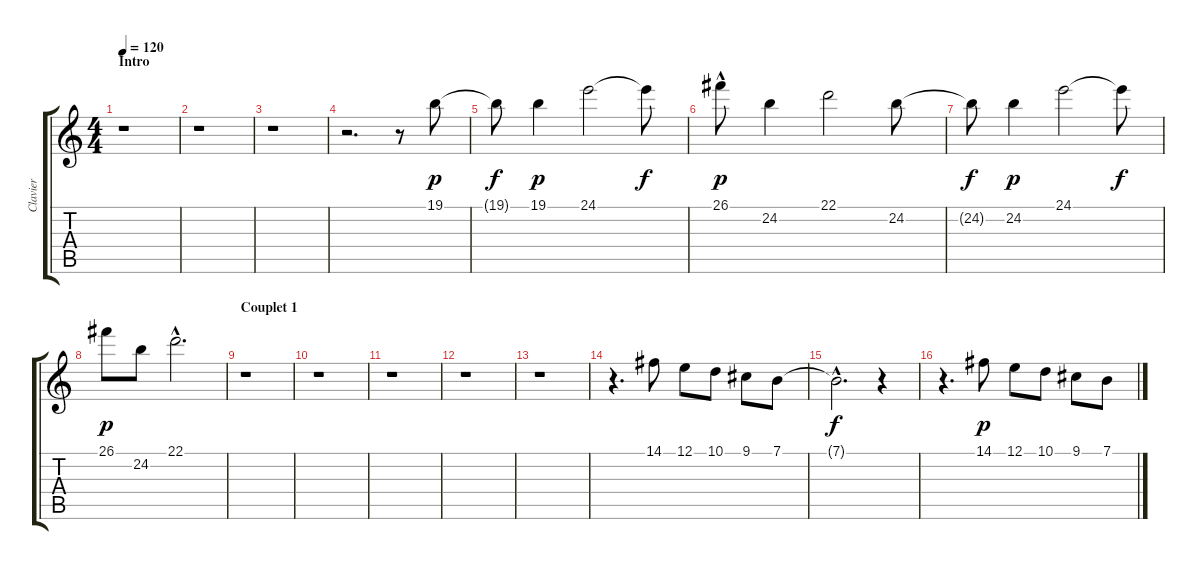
\track ("Clavier" "Clavier") {instrument synthvoice}
\staff {score tabs}
\tuning (E4 B3 G3 D3 A2 E2) {hide}
\ts (4 4)
\section ("" "Intro")
\tempo 120
\clef g2
\ks c
r.1{dy p instrument synthvoice} |
r.1 |
r.1 |
r.2{d} r.8 19.1.8 |
19.1{t}.8{dy f} 19.1.4{dy p} 24.1.2 24.1{t}.8{dy f} |
26.1{hac}.8{dy p} 24.2.4 22.1.2 24.2.8 |
24.2{t}.8{dy f} 24.2.4{dy p} 24.1.2 24.1{t}.8{dy f} |
26.1.8{dy p} 24.2.8 22.1{hac}.2{d} |
\section ("" "Couplet 1")
r.1 |
r.1 |
r.1 |
r.1 |
r.1 |
r.4{d} 14.1.8 12.1.8 10.1.8 9.1.8 7.1.8 |
7.1{hac t}.2{d dy f} r.4 |
r.4{d} 14.1.8{dy p} 12.1.8 10.1.8 9.1.8 7.1.8
